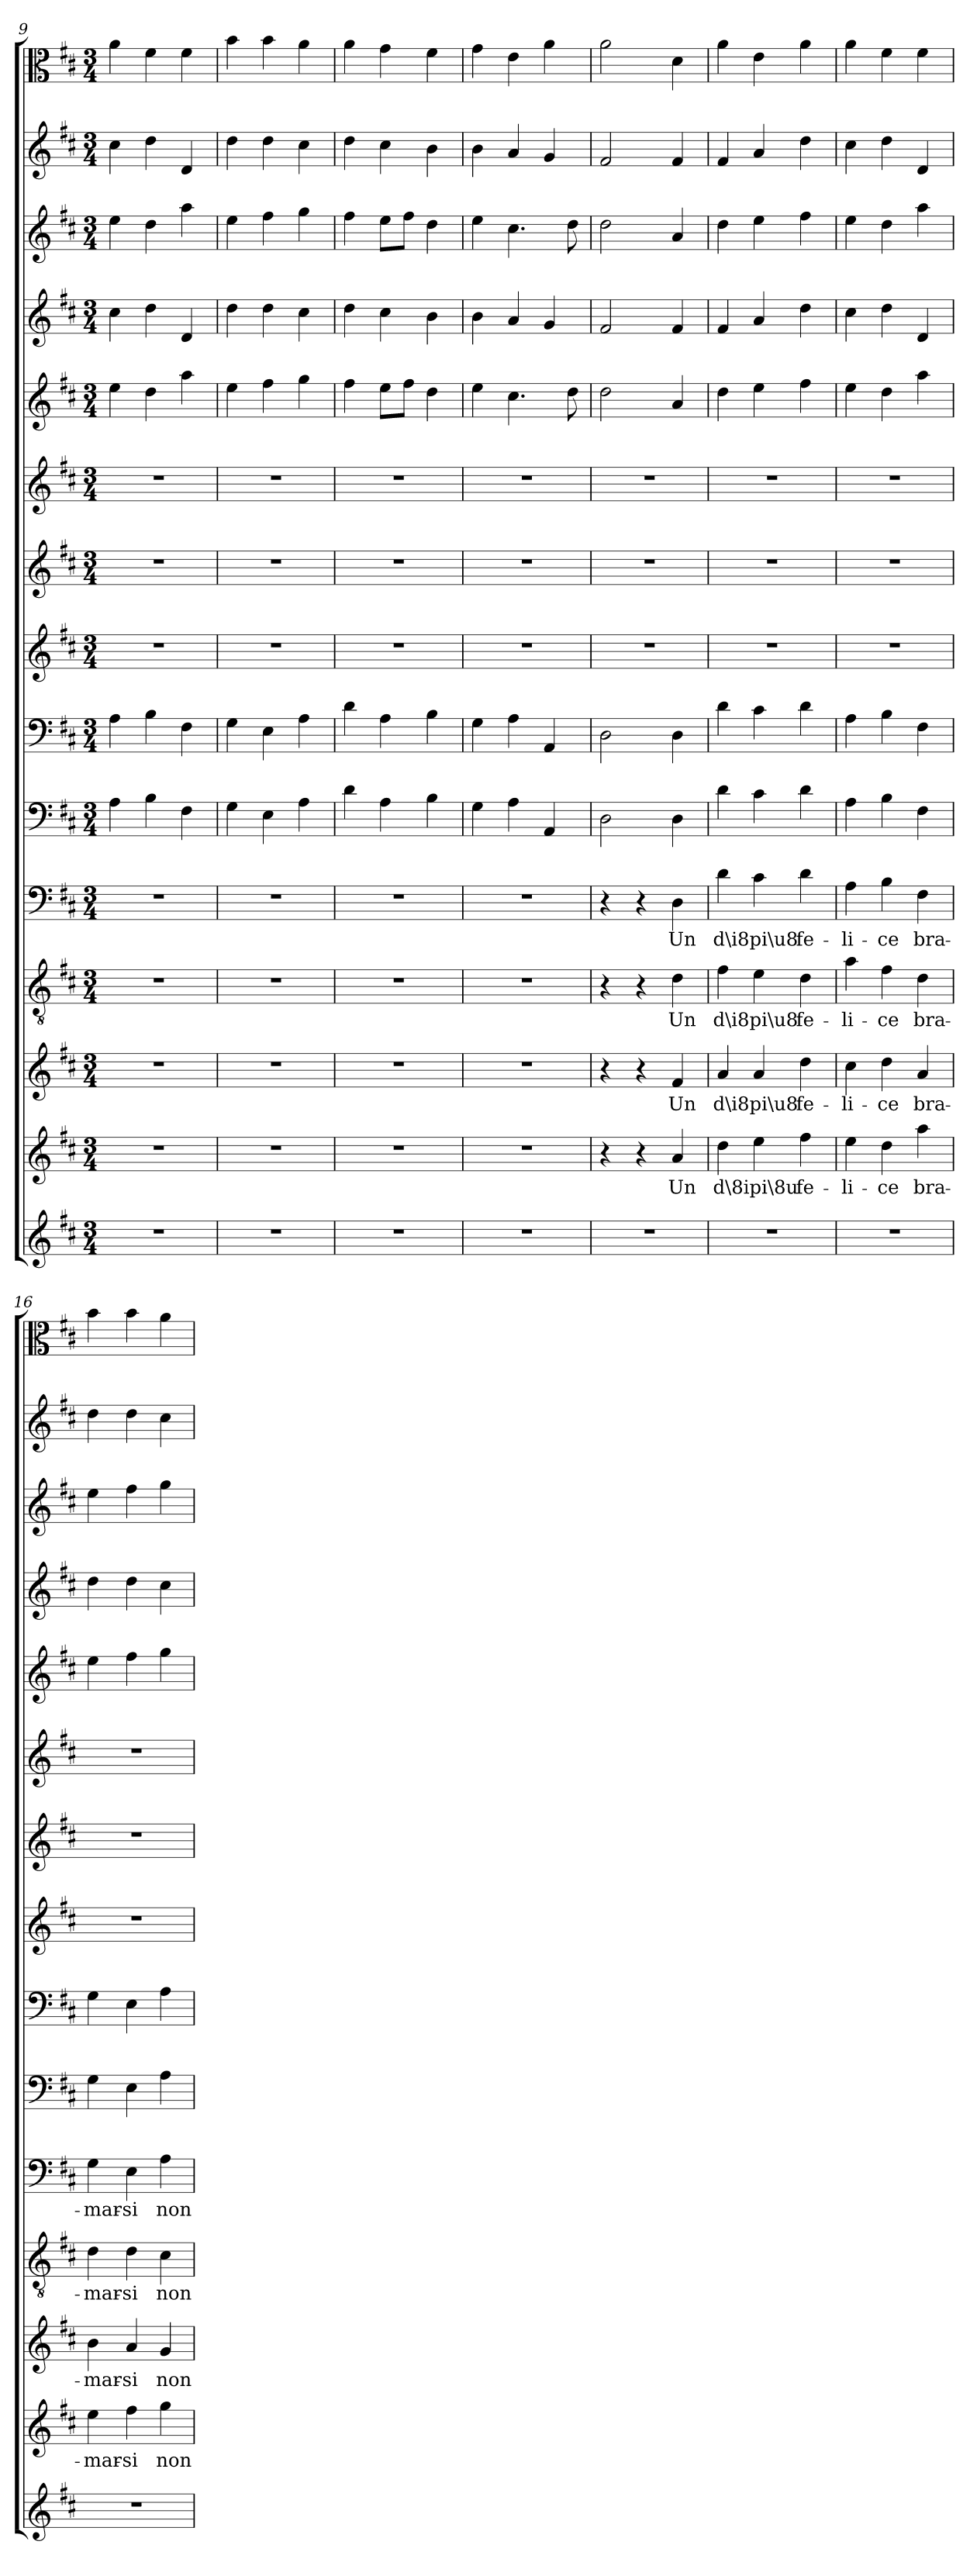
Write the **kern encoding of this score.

**kern	**kern	**text	**kern	**text	**kern	**text	**kern	**text	**kern	**kern	**kern	**kern	**kern	**kern	**kern	**kern	**kern	**kern
*part15	*part14	*part14	*part13	*part13	*part12	*part12	*part11	*part11	*part10	*part9	*part8	*part7	*part6	*part5	*part4	*part3	*part2	*part1
*staff15	*staff14	*staff14	*staff13	*staff13	*staff12	*staff12	*staff11	*staff11	*staff10	*staff9	*staff8	*staff7	*staff6	*staff5	*staff4	*staff3	*staff2	*staff1
*clefG2	*clefG2	*	*clefG2	*	*clefGv2	*	*clefF4	*	*clefF4	*clefF4	*clefG2	*clefG2	*clefG2	*clefG2	*clefG2	*clefG2	*clefG2	*clefC3
*k[f#c#]	*k[f#c#]	*	*k[f#c#]	*	*k[f#c#]	*	*k[f#c#]	*	*k[f#c#]	*k[f#c#]	*k[f#c#]	*k[f#c#]	*k[f#c#]	*k[f#c#]	*k[f#c#]	*k[f#c#]	*k[f#c#]	*k[f#c#]
*D:	*D:	*	*D:	*	*D:	*	*D:	*	*D:	*D:	*D:	*D:	*D:	*D:	*D:	*D:	*D:	*D:
*M3/4	*M3/4	*	*M3/4	*	*M3/4	*	*M3/4	*	*M3/4	*M3/4	*M3/4	*M3/4	*M3/4	*M3/4	*M3/4	*M3/4	*M3/4	*M3/4
=9	=9	=9	=9	=9	=9	=9	=9	=9	=9	=9	=9	=9	=9	=9	=9	=9	=9	=9
2.r	2.r	.	2.r	.	2.r	.	2.r	.	4A\	4A\	2.r	2.r	2.r	4ee\	4cc#\	4ee\	4cc#\	4a\
.	.	.	.	.	.	.	.	.	4B\	4B\	.	.	.	4dd\	4dd\	4dd\	4dd\	4f#\
.	.	.	.	.	.	.	.	.	4F#\	4F#\	.	.	.	4aa\	4d/	4aa\	4d/	4f#\
=10	=10	=10	=10	=10	=10	=10	=10	=10	=10	=10	=10	=10	=10	=10	=10	=10	=10	=10
2.r	2.r	.	2.r	.	2.r	.	2.r	.	4G\	4G\	2.r	2.r	2.r	4ee\	4dd\	4ee\	4dd\	4b\
.	.	.	.	.	.	.	.	.	4E\	4E\	.	.	.	4ff#\	4dd\	4ff#\	4dd\	4b\
.	.	.	.	.	.	.	.	.	4A\	4A\	.	.	.	4gg\	4cc#\	4gg\	4cc#\	4a\
=11	=11	=11	=11	=11	=11	=11	=11	=11	=11	=11	=11	=11	=11	=11	=11	=11	=11	=11
2.r	2.r	.	2.r	.	2.r	.	2.r	.	4d\	4d\	2.r	2.r	2.r	4ff#\	4dd\	4ff#\	4dd\	4a\
.	.	.	.	.	.	.	.	.	4A\	4A\	.	.	.	8ee\L	4cc#\	8ee\L	4cc#\	4g\
.	.	.	.	.	.	.	.	.	.	.	.	.	.	8ff#\J	.	8ff#\J	.	.
.	.	.	.	.	.	.	.	.	4B\	4B\	.	.	.	4dd\	4b\	4dd\	4b\	4f#\
=12	=12	=12	=12	=12	=12	=12	=12	=12	=12	=12	=12	=12	=12	=12	=12	=12	=12	=12
2.r	2.r	.	2.r	.	2.r	.	2.r	.	4G\	4G\	2.r	2.r	2.r	4ee\	4b\	4ee\	4b\	4g\
.	.	.	.	.	.	.	.	.	4A\	4A\	.	.	.	4.cc#\	4a/	4.cc#\	4a/	4e\
.	.	.	.	.	.	.	.	.	4AA/	4AA/	.	.	.	.	4g/	.	4g/	4a\
.	.	.	.	.	.	.	.	.	.	.	.	.	.	8dd\	.	8dd\	.	.
=13	=13	=13	=13	=13	=13	=13	=13	=13	=13	=13	=13	=13	=13	=13	=13	=13	=13	=13
2.r	4r	.	4r	.	4r	.	4r	.	2D\	2D\	2.r	2.r	2.r	2dd\	2f#/	2dd\	2f#/	2a\
.	4r	.	4r	.	4r	.	4r	.	.	.	.	.	.	.	.	.	.	.
.	4a/	Un	4f#/	Un	4d\	Un	4D\	Un	4D\	4D\	.	.	.	4a/	4f#/	4a/	4f#/	4d\
=14	=14	=14	=14	=14	=14	=14	=14	=14	=14	=14	=14	=14	=14	=14	=14	=14	=14	=14
2.r	4dd\	d\8i	4a/	d\i8	4f#\	d\i8	4d\	d\i8	4d\	4d\	2.r	2.r	2.r	4dd\	4f#/	4dd\	4f#/	4a\
.	4ee\	pi\8u	4a/	pi\u8	4e\	pi\u8	4c#\	pi\u8	4c#\	4c#\	.	.	.	4ee\	4a/	4ee\	4a/	4e\
.	4ff#\	fe-	4dd\	fe-	4d\	fe-	4d\	fe-	4d\	4d\	.	.	.	4ff#\	4dd\	4ff#\	4dd\	4a\
=15	=15	=15	=15	=15	=15	=15	=15	=15	=15	=15	=15	=15	=15	=15	=15	=15	=15	=15
2.r	4ee\	-li-	4cc#\	-li-	4a\	-li-	4A\	-li-	4A\	4A\	2.r	2.r	2.r	4ee\	4cc#\	4ee\	4cc#\	4a\
.	4dd\	-ce	4dd\	-ce	4f#\	-ce	4B\	-ce	4B\	4B\	.	.	.	4dd\	4dd\	4dd\	4dd\	4f#\
.	4aa\	bra-	4a/	bra-	4d\	bra-	4F#\	bra-	4F#\	4F#\	.	.	.	4aa\	4d/	4aa\	4d/	4f#\
=16	=16	=16	=16	=16	=16	=16	=16	=16	=16	=16	=16	=16	=16	=16	=16	=16	=16	=16
2.r	4ee\	-mar-	4b\	-mar-	4d\	-mar-	4G\	-mar-	4G\	4G\	2.r	2.r	2.r	4ee\	4dd\	4ee\	4dd\	4b\
.	4ff#\	-si	4a/	-si	4d\	-si	4E\	-si	4E\	4E\	.	.	.	4ff#\	4dd\	4ff#\	4dd\	4b\
.	4gg\	non	4g/	non	4c#\	non	4A\	non	4A\	4A\	.	.	.	4gg\	4cc#\	4gg\	4cc#\	4a\
=	=	=	=	=	=	=	=	=	=	=	=	=	=	=	=	=	=	=
*-	*-	*-	*-	*-	*-	*-	*-	*-	*-	*-	*-	*-	*-	*-	*-	*-	*-	*-
